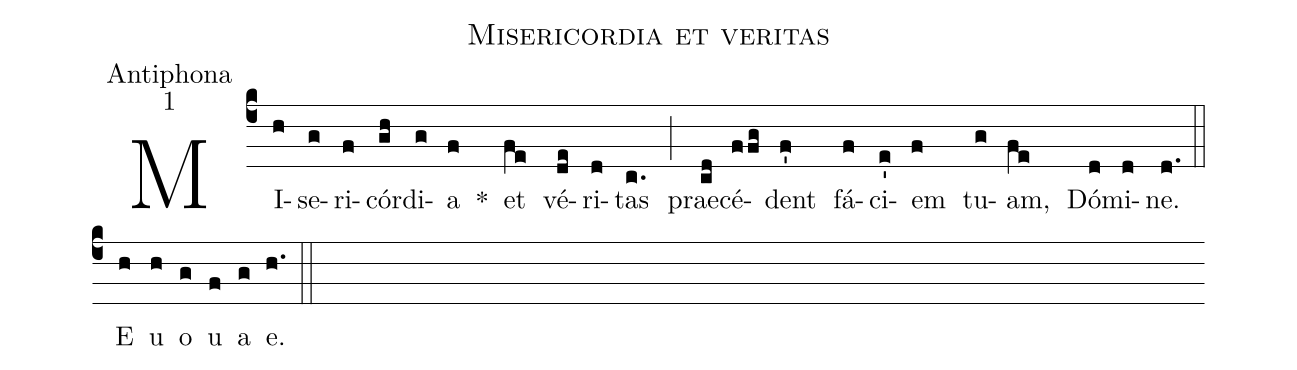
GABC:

name:Misericordia et veritas;
office-part:Antiphona;
mode:1;
%%
(c4) MI(h)se(g)ri(f)cór(gh)di(g)a(f) *() et(fe) vé(de)ri(d)tas(c.) (;) prae(cd)cé(ffg)dent(f') fá(f)ci(e')em(f) tu(g)am,(fe) Dó(d)mi(d)ne.(d.) (::) <eu>E(h) u(h) o(g) u(f) a(g) e.</eu>(h.) (::)
